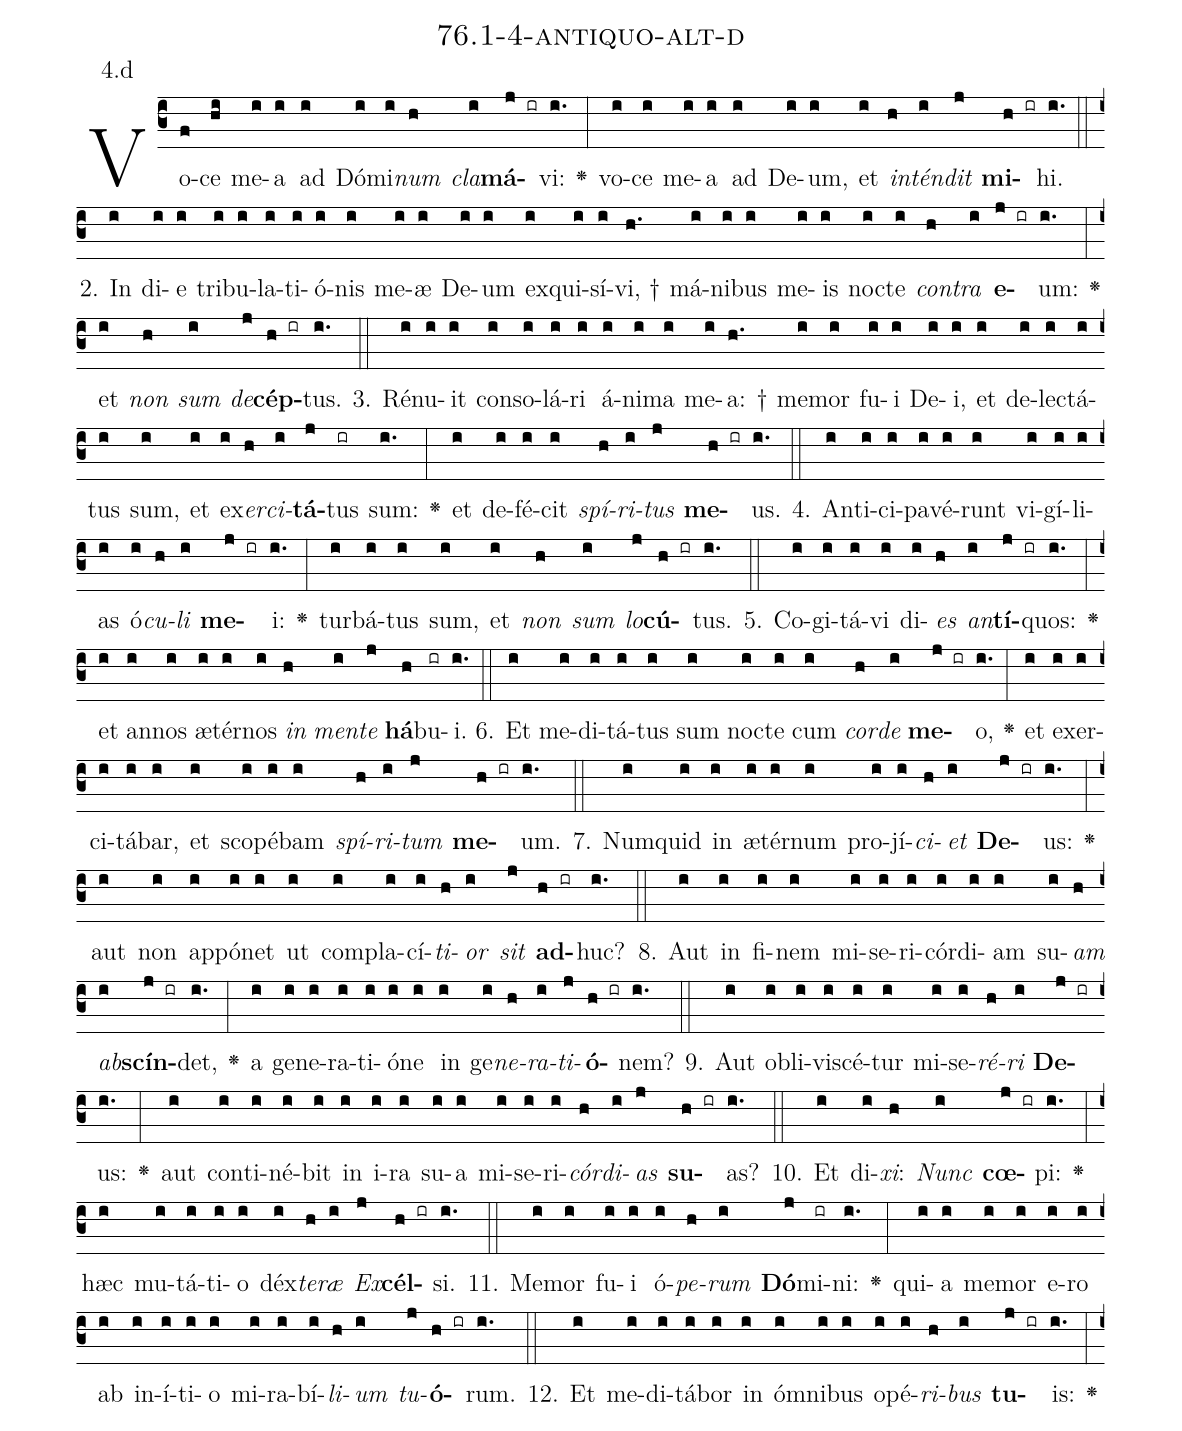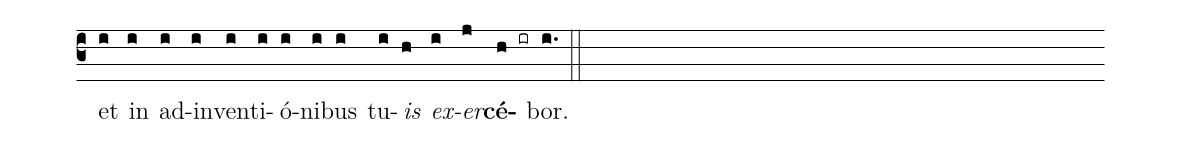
name: 76.1-4-antiquo-alt-d;
annotation: 4.d;
%%
(c3)Vo(f)ce(hi) me(i)a(i) ad(i) Dó(i)mi(i)<i>num</i>(h) <i>cla</i>(i)<b>má</b>(j ir)vi:(i.) <v>\greheightstar</v>(:) vo(i)ce(i) me(i)a(i) ad(i) De(i)um,(i) et(i) <i>in</i>(h)<i>tén</i>(i)<i>dit</i>(j) <b>mi</b>(h ir)hi.(i.) (::)
2. In(i) di(i)e(i) tri(i)bu(i)la(i)ti(i)ó(i)nis(i) me(i)æ(i) De(i)um(i) ex(i)qui(i)sí(i)vi, †(h.) má(i)ni(i)bus(i) me(i)is(i) noc(i)te(i) <i>con</i>(h)<i>tra</i>(i) <b>e</b>(j ir)um:(i.) <v>\greheightstar</v>(:) et(i) <i>non</i>(h) <i>sum</i>(i) <i>de</i>(j)<b>cép</b>(h ir)tus.(i.) (::)
3. Ré(i)nu(i)it(i) con(i)so(i)lá(i)ri(i) á(i)ni(i)ma(i) me(i)a: †(h.) me(i)mor(i) fu(i)i(i) De(i)i,(i) et(i) de(i)lec(i)tá(i)tus(i) sum,(i) et(i) ex(i)<i>er</i>(h)<i>ci</i>(i)<b>tá</b>(j)tus(ir) sum:(i.) <v>\greheightstar</v>(:) et(i) de(i)fé(i)cit(i) <i>spí</i>(h)<i>ri</i>(i)<i>tus</i>(j) <b>me</b>(h ir)us.(i.) (::)
4. An(i)ti(i)ci(i)pa(i)vé(i)runt(i) vi(i)gí(i)li(i)as(i) ó(i)<i>cu</i>(h)<i>li</i>(i) <b>me</b>(j ir)i:(i.) <v>\greheightstar</v>(:) tur(i)bá(i)tus(i) sum,(i) et(i) <i>non</i>(h) <i>sum</i>(i) <i>lo</i>(j)<b>cú</b>(h ir)tus.(i.) (::)
5. Co(i)gi(i)tá(i)vi(i) di(i)<i>es</i>(h) <i>an</i>(i)<b>tí</b>(j ir)quos:(i.) <v>\greheightstar</v>(:) et(i) an(i)nos(i) æ(i)tér(i)nos(i) <i>in</i>(h) <i>men</i>(i)<i>te</i>(j) <b>há</b>(h)bu(ir)i.(i.) (::)
6. Et(i) me(i)di(i)tá(i)tus(i) sum(i) noc(i)te(i) cum(i) <i>cor</i>(h)<i>de</i>(i) <b>me</b>(j ir)o,(i.) <v>\greheightstar</v>(:) et(i) ex(i)er(i)ci(i)tá(i)bar,(i) et(i) sco(i)pé(i)bam(i) <i>spí</i>(h)<i>ri</i>(i)<i>tum</i>(j) <b>me</b>(h ir)um.(i.) (::)
7. Num(i)quid(i) in(i) æ(i)tér(i)num(i) pro(i)jí(i)<i>ci</i>(h)<i>et</i>(i) <b>De</b>(j ir)us:(i.) <v>\greheightstar</v>(:) aut(i) non(i) ap(i)pó(i)net(i) ut(i) com(i)pla(i)cí(i)<i>ti</i>(h)<i>or</i>(i) <i>sit</i>(j) <b>ad</b>(h ir)huc?(i.) (::)
8. Aut(i) in(i) fi(i)nem(i) mi(i)se(i)ri(i)cór(i)di(i)am(i) su(i)<i>am</i>(h) <i>ab</i>(i)<b>scín</b>(j ir)det,(i.) <v>\greheightstar</v>(:) a(i) ge(i)ne(i)ra(i)ti(i)ó(i)ne(i) in(i) ge(i)<i>ne</i>(h)<i>ra</i>(i)<i>ti</i>(j)<b>ó</b>(h ir)nem?(i.) (::)
9. Aut(i) ob(i)li(i)vi(i)scé(i)tur(i) mi(i)se(i)<i>ré</i>(h)<i>ri</i>(i) <b>De</b>(j ir)us:(i.) <v>\greheightstar</v>(:) aut(i) con(i)ti(i)né(i)bit(i) in(i) i(i)ra(i) su(i)a(i) mi(i)se(i)ri(i)<i>cór</i>(h)<i>di</i>(i)<i>as</i>(j) <b>su</b>(h ir)as?(i.) (::)
10. Et(i) di(i)<i>xi</i>:(h) <i>Nunc</i>(i) <b>cœ</b>(j ir)pi:(i.) <v>\greheightstar</v>(:) hæc(i) mu(i)tá(i)ti(i)o(i) déx(i)<i>te</i>(h)<i>ræ</i>(i) <i>Ex</i>(j)<b>cél</b>(h ir)si.(i.) (::)
11. Me(i)mor(i) fu(i)i(i) ó(i)<i>pe</i>(h)<i>rum</i>(i) <b>Dó</b>(j)mi(ir)ni:(i.) <v>\greheightstar</v>(:) qui(i)a(i) me(i)mor(i) e(i)ro(i) ab(i) in(i)í(i)ti(i)o(i) mi(i)ra(i)bí(i)<i>li</i>(h)<i>um</i>(i) <i>tu</i>(j)<b>ó</b>(h ir)rum.(i.) (::)
12. Et(i) me(i)di(i)tá(i)bor(i) in(i) óm(i)ni(i)bus(i) o(i)pé(i)<i>ri</i>(h)<i>bus</i>(i) <b>tu</b>(j ir)is:(i.) <v>\greheightstar</v>(:) et(i) in(i) ad(i)in(i)ven(i)ti(i)ó(i)ni(i)bus(i) tu(i)<i>is</i>(h) <i>ex</i>(i)<i>er</i>(j)<b>cé</b>(h ir)bor.(i.) (::)
